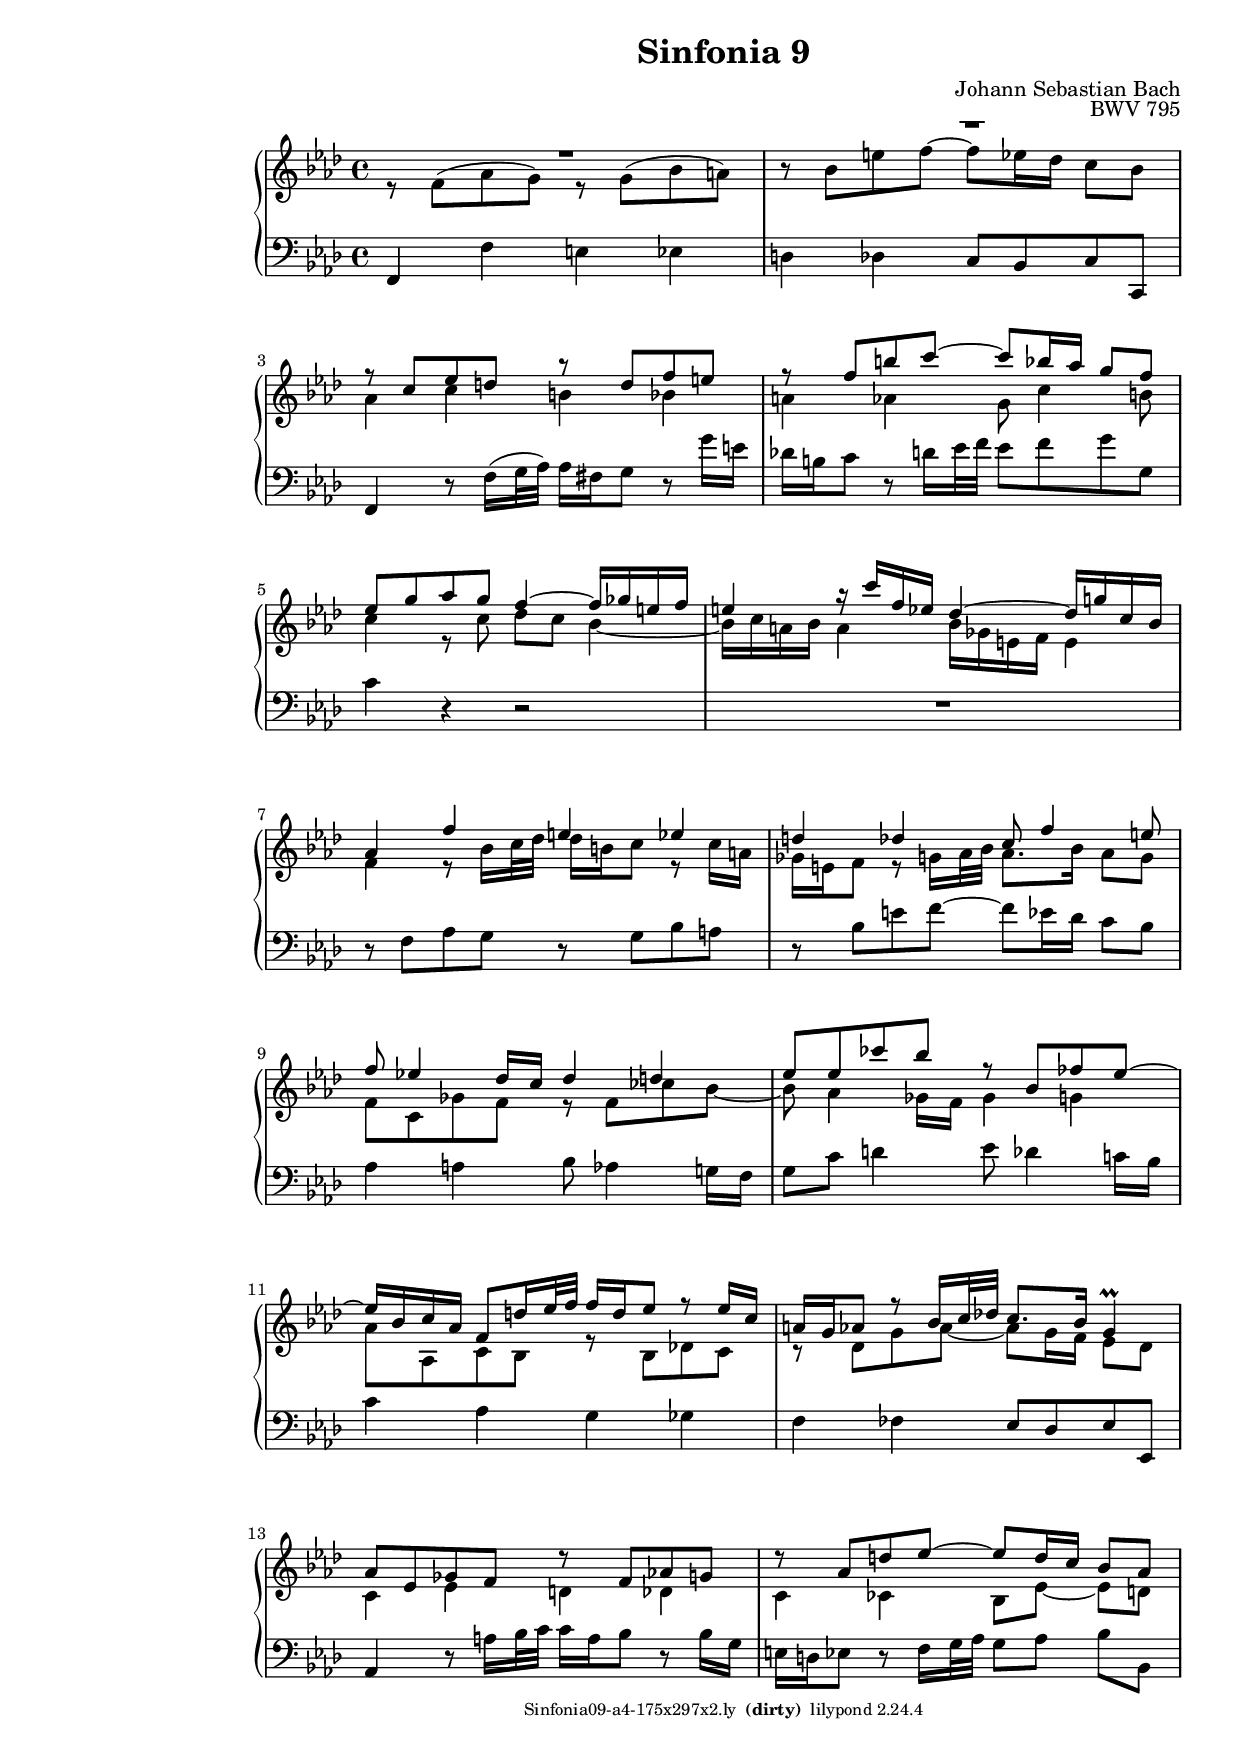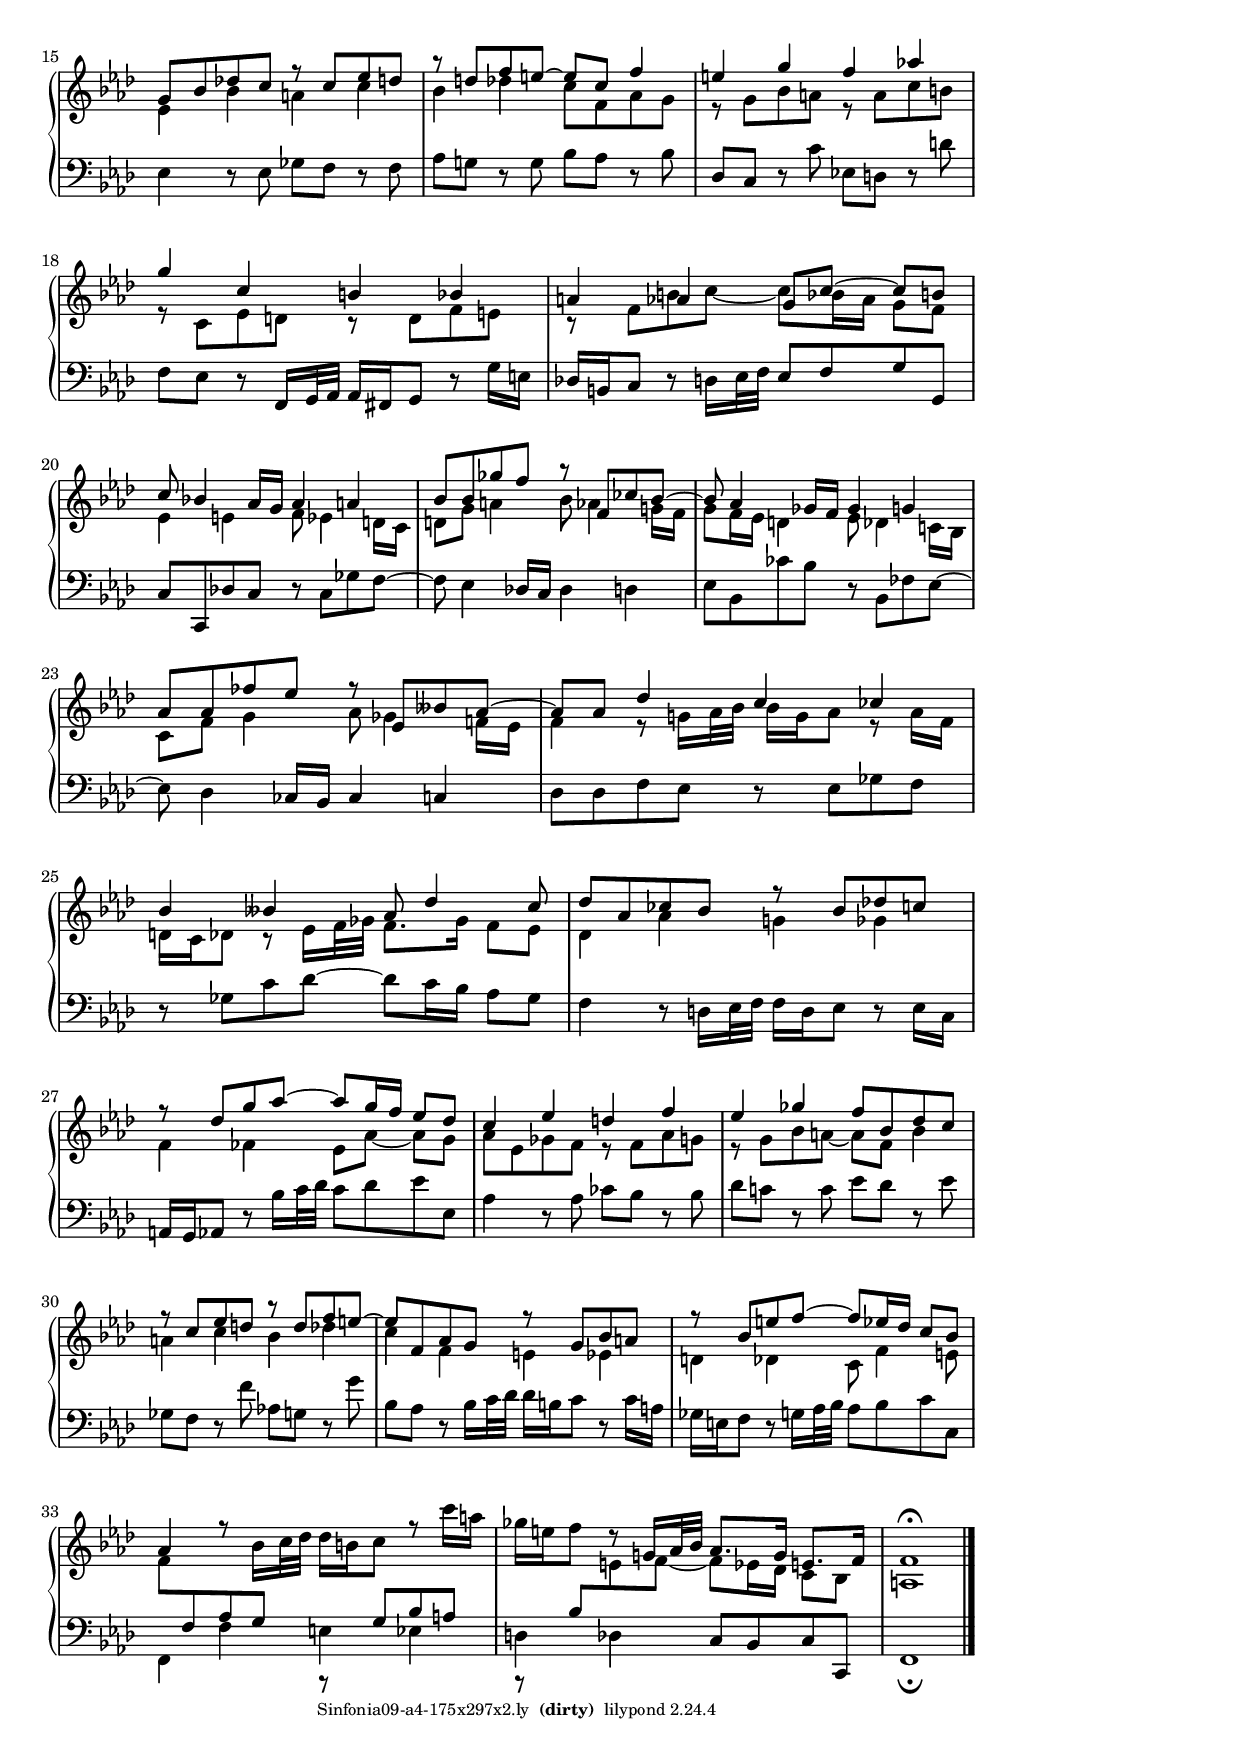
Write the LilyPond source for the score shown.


\include "../../include/general.ily"
\include "../../include/a4-175x297.ily"

\version "2.14.0"
#(set-global-staff-size 18.2)

\version "2.14.0"

\header {
  title = "Sinfonia 9"
  composer = "Johann Sebastian Bach"
  opus = "BWV 795"
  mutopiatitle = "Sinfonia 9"
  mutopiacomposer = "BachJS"
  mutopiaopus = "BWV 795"
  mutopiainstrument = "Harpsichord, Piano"
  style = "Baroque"
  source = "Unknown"
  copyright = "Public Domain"
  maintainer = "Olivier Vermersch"
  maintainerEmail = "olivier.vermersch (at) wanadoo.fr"

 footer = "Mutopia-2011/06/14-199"
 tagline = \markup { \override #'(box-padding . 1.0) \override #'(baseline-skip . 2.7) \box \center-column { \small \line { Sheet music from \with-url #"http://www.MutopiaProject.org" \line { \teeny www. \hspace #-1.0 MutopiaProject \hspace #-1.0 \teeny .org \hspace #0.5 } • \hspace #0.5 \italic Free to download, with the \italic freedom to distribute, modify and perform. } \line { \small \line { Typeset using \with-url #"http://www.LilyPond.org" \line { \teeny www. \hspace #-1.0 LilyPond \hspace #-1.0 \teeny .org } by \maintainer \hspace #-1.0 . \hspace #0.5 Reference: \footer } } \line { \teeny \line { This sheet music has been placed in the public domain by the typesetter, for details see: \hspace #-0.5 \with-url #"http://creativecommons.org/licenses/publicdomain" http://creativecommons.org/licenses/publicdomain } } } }
}


%
% a few macros for fine tuning
%

% force direction of stems
stu = \stemUp
std = \stemDown
stb = \stemNeutral

% explicit staff change
su = { \change Staff = up}
sd = { \change Staff = down}


melone =  \relative c'' {
  % bars 1-3
  R1 |
  \once \override MultiMeasureRest #'staff-position = #8 R1 |
  r8 c ees d r d f e |

  % bars 4-6
  r8 f b c ~ c bes16 aes g8 f |
  ees g aes g f4 ~ f16 ges e f |
  e4 r16 c' f, ees des4 ~ des16 g! c, bes |

  % bars 7-9
  aes4 f' e ees |
  d des c8 f4 e8 |
  f ees!4 des16 c des4 d |

  % bars 10-12
  ees8 ees ces' bes r bes, fes' ees ~ |
  ees16 bes c aes f8 d'16 ees32 f f16 d ees8 r ees16 c |
  a g aes8 r bes16 c32 des! c8. bes16 g4\prall |

  % bars 13-15
  aes8 ees ges f d'\rest f, aes! g |
  d'\rest aes d  ees ~ ees d16 c bes8 aes |
  g bes des! c r c ees d |

  % bars 16-18
  r d f e ~ e c f4 |
  e g f aes! |
  g c, b bes |

  % bars 19-21
  a aes g8[ c] ~ c[ b!] |
  c bes!4 aes16 g aes4 a |
  bes8 bes ges' f r \once \override NoteColumn #'force-hshift = #0.5 f, ces' bes ~ |

  % bars 22-24
  bes aes4 ges16 f ges4 g |
  aes8 aes fes' ees r ees, beses' aes ~ |
  aes aes des4 c ces |

  % bars 25-27
  bes beses aes8 des4 c8 |
  des aes ces bes r bes des! c |
  r des g aes ~ aes g16 f ees8 des |

  % bars 28-31
  c4 ees d f |
  ees ges f8 bes, des c |
  r c ees d r d f e ~ |
  e f, aes g r g bes a |

  % bars 32-35
  r bes e f ~ f ees16 des c8 bes |
  aes4 r8 \std bes16 c32 des des16 b c8 r c'16 a |
  ges e f8 \stb d\rest g,!16 aes32 bes aes8. g16 e8. f16 |
  f1\fermata \bar "|."
}

meltwo =  \relative c' {
  % bars 1-3
  r8 f^( aes g^) r g^( bes a^) |
  bes8\rest bes e f^~ f ees16 des c8 bes |
  aes4 c b bes |

  % bars 4-6
  a aes g8 c4 b8 |
  c4 r8 c des c bes4 ~ |
  bes16 c a bes a4 bes16 ges e f e4 |

  % bars 7-9
  f4 r8 bes16 c32 des des16 b c8 r c16 a |
  ges e f8 r g!16 aes32 bes aes8. bes16 aes8 g |
  f c ges' f r f ces' bes ~ |

  % bars 10-12
  bes aes4 ges16 f ges4 g |
  aes8 aes, c bes r bes des! c |
  r des g aes ~ aes g16 f ees8 des |

  % bars 13-15
  c4 ees d des |
  c ces bes8[ ees] ~ ees[ d] |
  ees4 bes' a c |

  % bars 16-18
  bes des c8 f, aes g |
  r g bes a r a c b |
  r c, ees d r d f e |

  % bars 19-21
  r f b c ~ c bes16 aes g8 f |
  ees4 e f8 ees4 d16 c |
  d8 g a4 bes8 aes4 g!16 f |

  % bars 22-24
  g8 f16 ees d4 ees8 des4 c!16 bes |
  c8 f g4 aes8 \once \override NoteColumn #'force-hshift = #-0.5 ges4 f!16 ees |
  f4 r8 g!16 aes32 bes bes16 g aes8 r aes16 f |

  % bars 25-27
  d16 c des8 r ees16 f32 ges f8. ges16 f8 ees |
  des4 aes' g! ges |
  f fes ees8[ aes] ~ aes[ g] |

  % bars 28-31
  aes ees ges f r f aes g |
  r g bes a ~ a f bes4 |
  a c bes des |
  c f, e ees |

  % bars 32-35
  d des c8 f4 e8 |
  f \sd \stu f, aes g r g bes a |
  r bes \su \std e f ~ f ees16 des c8 bes |
  a1 \bar "|."
}

melthree =  \relative c, {
  % bars 1-3
  f4 f' e ees |
  d des c8 bes c c, |
  f4 r8 f'16 (g32 aes) aes16 fis g8 r g'16 e |

  % bars 4-6
  des! b c8 r d16 ees32 f ees8 f g g, |
  c4 r r2 |
  R1 |

  % bars 7-9
  r8 f, aes g r g bes a |
  r bes e f ~ f ees16 des c8 bes |
  aes4 a bes8 aes4 g!16 f |

  % bars 10-12
  g8 c d4 ees8 des4 c!16 bes |
  c4 aes g ges |
  f fes ees8 des ees ees, |

  % bars 13-15
  aes4 r8 a'16 bes32 c c16 a bes8 r bes16 g |
  e16 d ees8 r f16 g32 aes g8[ aes] bes[ bes,] |
  ees4 r8 ees ges f r f |

  % bars 16-18
  aes g! r g bes aes r bes |
  des, c r c' ees,! d r d' |
  f, ees r f,16 g32 aes aes16 fis g8 r g'16 e |

  % bars 19-21
  des! b c8 r d16 ees32 f ees8 f g g, |
  c c, des'! c r c ges' f ~ |
  f ees4 des!16 c des4 d |

  % bars 22-24
  ees8 bes ces' bes r bes, fes' ees ~ |
  ees des4 ces16 bes ces4 c |
  des8 des f ees r ees ges f |

  % bars 25-27
  r ges c des~ des c16 bes aes8 ges |
  f4 r8 d16 ees32 f f16 d ees8 r ees16 c |
  a g aes8 r bes'16 c32 des c8 des ees ees, |

  % bars 28-31
  aes4 r8 aes ces bes r bes |
  des c! r c ees des r ees |
  ges, f r f' aes,! g r g' |
  bes, aes r bes16 c32 des des16 b c8 r c16 a |

  % bars 32- 35
  ges e f8 r g!16 aes32 bes aes8 bes c c, |
  \std f,4 \stb f' e ees |
  d des c8 bes c c, |
  \once \override Script #'padding = #1.5
  f1_\fermata \bar "|."
}


\score {
\context PianoStaff
<<
  \override Score.TimeSignature   #'style = #'C
  \context Staff = "up"   <<
    \time 4/4 \key f \minor \clef G
    \context Voice = VA { \voiceOne \melone }
    \context Voice = VB { \voiceTwo \meltwo }
  >>

  \context Staff = "down" <<
    \time 4/4 \key f \minor \clef F \melthree
  >>
>>

  \midi {
    \context {
      \Score
      tempoWholesPerMinute = #(ly:make-moment 70 4)
    }
  }

  \layout { indent=0 }
}

